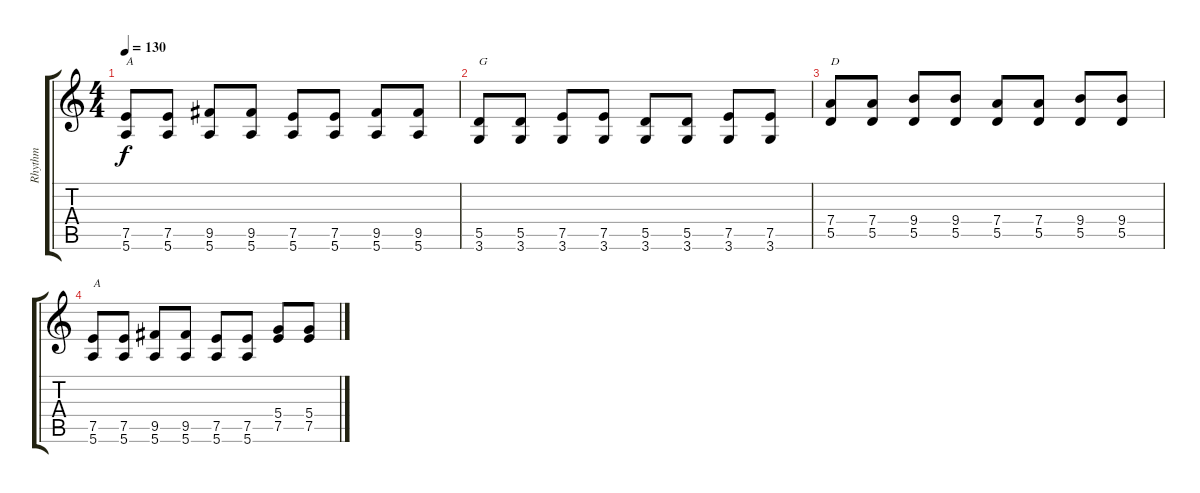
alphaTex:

\track ("Rhythm" "Rhythm") {instrument acousticguitarsteel}
\staff {score tabs}
\tuning (E4 B3 G3 D3 A2 E2) {hide}
\ts (4 4)
\tempo 130
\clef g2
\ks c
(7.5 5.6).8{txt "A" dy f} (7.5 5.6).8 (9.5 5.6).8 (9.5 5.6).8 (7.5 5.6).8 (7.5 5.6).8 (9.5 5.6).8 (9.5 5.6).8 |
(5.5 3.6).8{txt "G"} (5.5 3.6).8 (7.5 3.6).8 (7.5 3.6).8 (5.5 3.6).8 (5.5 3.6).8 (7.5 3.6).8 (7.5 3.6).8 |
(7.4 5.5).8{txt "D"} (7.4 5.5).8 (9.4 5.5).8 (9.4 5.5).8 (7.4 5.5).8 (7.4 5.5).8 (9.4 5.5).8 (9.4 5.5).8 |
(7.5 5.6).8{txt "A"} (7.5 5.6).8 (9.5 5.6).8 (9.5 5.6).8 (7.5 5.6).8 (7.5 5.6).8 (5.4 7.5).8 (5.4 7.5).8
